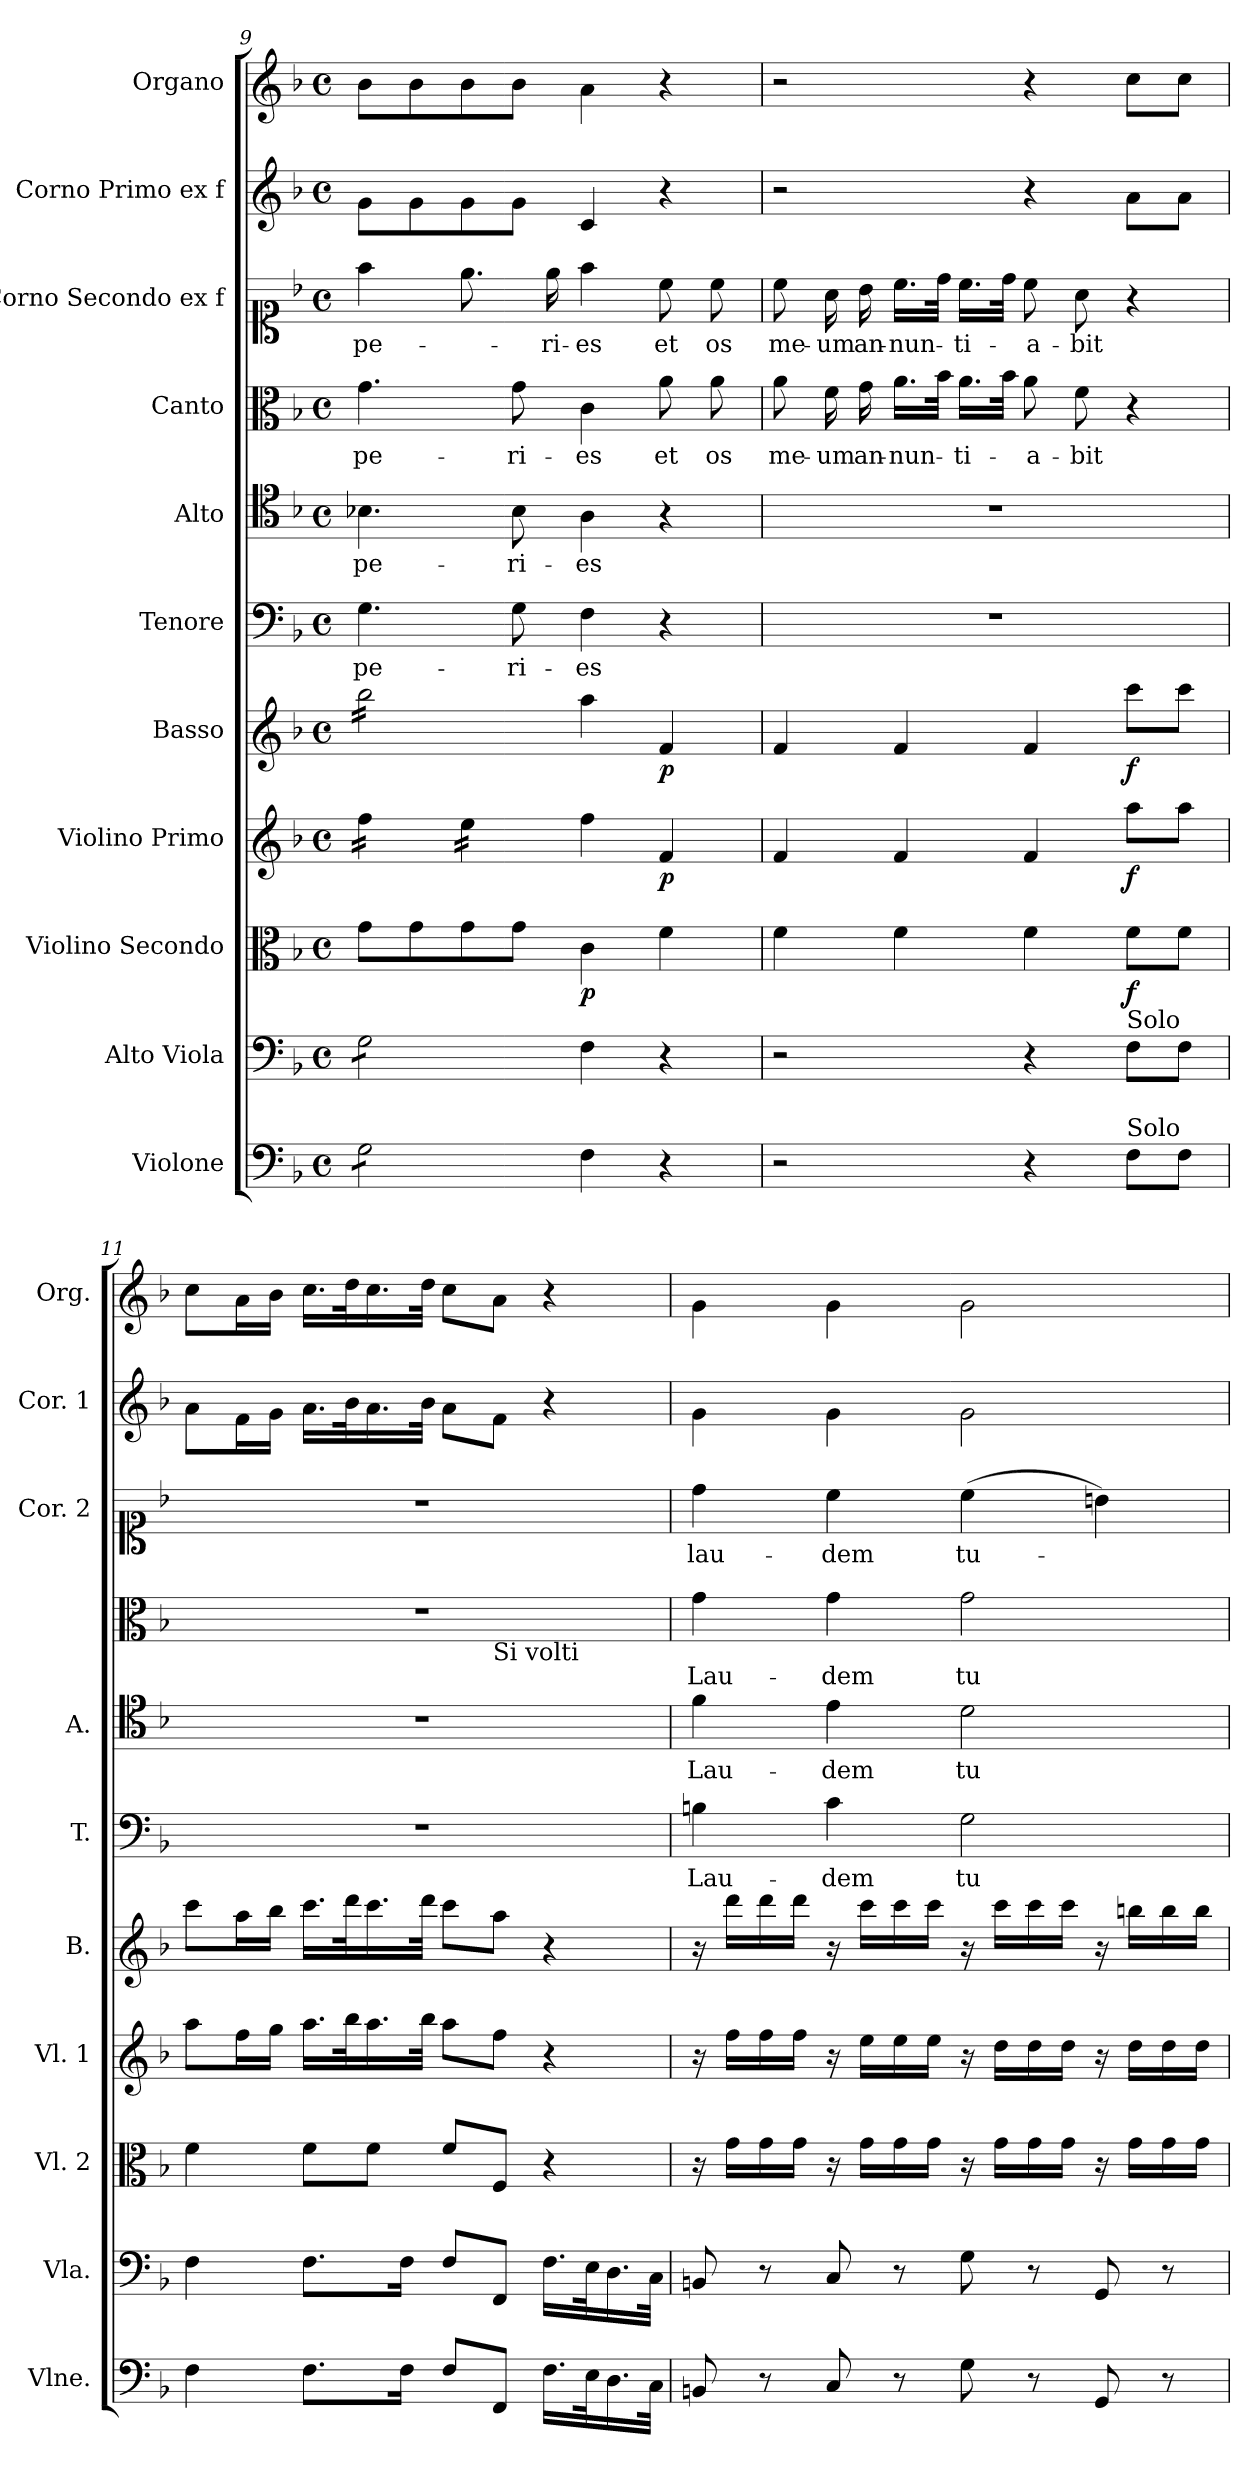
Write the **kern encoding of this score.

**kern	**kern	**kern	**dynam	**kern	**dynam	**kern	**dynam	**kern	**text	**kern	**text	**kern	**text	**kern	**text	**kern	**kern
*part11	*part10	*part9	*part9	*part8	*part8	*part7	*part7	*part6	*part6	*part5	*part5	*part4	*part4	*part3	*part3	*part2	*part1
*staff11	*staff10	*staff9	*staff9	*staff8	*staff8	*staff7	*staff7	*staff6	*staff6	*staff5	*staff5	*staff4	*staff4	*staff3	*staff3	*staff2	*staff1
*I"Violone	*I"Alto Viola	*I"Violino Secondo	*	*I"Violino Primo	*	*I"Basso	*	*I"Tenore	*	*I"Alto	*	*I"Canto	*	*I"Corno Secondo ex f	*	*I"Corno Primo ex f	*I"Organo
*I'Vlne.	*I'Vla.	*I'Vl. 2	*	*I'Vl. 1	*	*I'B.	*	*I'T.	*	*I'A.	*	*	*	*I'Cor. 2	*	*I'Cor. 1	*I'Org.
*clefF4	*clefF4	*clefC3	*	*clefG2	*	*clefG2	*	*clefF4	*	*clefC4	*	*clefC3	*	*clefC1	*	*clefG2	*clefG2
*	*ITrd7c12	*	*	*	*	*	*	*	*	*	*	*	*	*	*	*ITrd0c7	*ITrd0c7
*k[b-]	*k[b-]	*k[b-]	*	*k[b-]	*	*k[b-]	*	*k[b-]	*	*k[b-]	*	*k[b-]	*	*k[b-]	*	*k[b-]	*k[b-]
*M4/4	*M4/4	*M4/4	*	*M4/4	*	*M4/4	*	*M4/4	*	*M4/4	*	*M4/4	*	*M4/4	*	*M4/4	*M4/4
*met(c)	*met(c)	*met(c)	*	*met(c)	*	*met(c)	*	*met(c)	*	*met(c)	*	*met(c)	*	*met(c)	*	*met(c)	*met(c)
=9	=9	=9	=9	=9	=9	=9	=9	=9	=9	=9	=9	=9	=9	=9	=9	=9	=9
*tremolo	*	*	*	*	*	*	*	*	*	*	*	*	*	*	*	*	*
*	*tremolo	*	*	*	*	*	*	*	*	*	*	*	*	*	*	*	*
*	*	*	*	*tremolo	*	*	*	*	*	*	*	*	*	*	*	*	*
*	*	*	*	*	*	*tremolo	*	*	*	*	*	*	*	*	*	*	*
8G\L	8GG\L	8g\L	.	16ff\LL	.	16bb-\LL	.	4.G\	-pe-	4.B-X\	-pe-	4.g\	-pe-	4ff\	-pe-	8g\L	8b-\L
.	.	.	.	16ff\	.	16bb-\	.	.	.	.	.	.	.	.	.	.	.
8G\	8GG\	8g\	.	16ff\	.	16bb-\	.	.	.	.	.	.	.	.	.	8g\	8b-\
.	.	.	.	16ff\JJ	.	16bb-\	.	.	.	.	.	.	.	.	.	.	.
8G\	8GG\	8g\	.	16ee\LL	.	16bb-\	.	.	.	.	.	.	.	8.ee\	.	8g\	8b-\
.	.	.	.	16ee\	.	16bb-\	.	.	.	.	.	.	.	.	.	.	.
8G\J	8GG\J	8g\J	.	16ee\	.	16bb-\	.	8G\	-ri-	8B-\	-ri-	8g\	-ri-	.	.	8g\J	8b-\J
*	*Xtremolo	*	*	*	*	*	*	*	*	*	*	*	*	*	*	*	*
*Xtremolo	*	*	*	*	*	*	*	*	*	*	*	*	*	*	*	*	*
.	.	.	.	16ee\JJ	.	16bb-\JJ	.	.	.	.	.	.	.	16ee\	-ri-	.	.
*	*	*	*	*	*	*Xtremolo	*	*	*	*	*	*	*	*	*	*	*
*	*	*	*	*Xtremolo	*	*	*	*	*	*	*	*	*	*	*	*	*
!	!	!	!LO:DY:b	!	!	!	!	!	!	!	!	!	!	!	!	!	!
4F\	4FF\	4c\	p	4ff\	.	4aa\	.	4F\	-es	4A\	-es	4c\	-es	4ff\	-es	4c/	4a\
!	!	!	!	!	!LO:DY:b	!	!LO:DY:b	!	!	!	!	!	!	!	!	!	!
4r	4r	4f\	.	4f/	p	4f/	p	4r	.	4r	.	8a\	et	8cc\	et	4r	4r
.	.	.	.	.	.	.	.	.	.	.	.	8a\	os	8cc\	os	.	.
!!LO:PB:g=z
=10	=10	=10	=10	=10	=10	=10	=10	=10	=10	=10	=10	=10	=10	=10	=10	=10	=10
2r	2r	4f\	.	4f/	.	4f/	.	1r	.	1r	.	8a\	me-	8cc\	me-	2r	2r
.	.	.	.	.	.	.	.	.	.	.	.	16f\	-um	16a\	-um	.	.
.	.	.	.	.	.	.	.	.	.	.	.	16g\	an-	16b-\	an-	.	.
.	.	4f\	.	4f/	.	4f/	.	.	.	.	.	16.a\LL	-nun-	16.cc\LL	-nun-	.	.
.	.	.	.	.	.	.	.	.	.	.	.	32b-\JJk	.	32dd\JJk	.	.	.
.	.	.	.	.	.	.	.	.	.	.	.	16.a\LL	-ti-	16.cc\LL	-ti-	.	.
.	.	.	.	.	.	.	.	.	.	.	.	32b-\JJk	.	32dd\JJk	.	.	.
4r	4r	4f\	.	4f/	.	4f/	.	.	.	.	.	8a\	-a-	8cc\	-a-	4r	4r
.	.	.	.	.	.	.	.	.	.	.	.	8f\	-bit	8a\	-bit	.	.
!	!LO:TX:a:t=Solo	!	!	!	!	!	!	!	!	!	!	!	!	!	!	!	!
!LO:TX:a:t=Solo	!	!	!	!	!	!	!	!	!	!	!	!	!	!	!	!	!
!	!	!	!LO:DY:b	!	!LO:DY:b	!	!LO:DY:b	!	!	!	!	!	!	!	!	!	!
8F\L	8FF\L	8f\L	f	8aa\L	f	8ccc\L	f	.	.	.	.	4r	.	4r	.	8a\L	8cc\L
8F\J	8FF\J	8f\J	.	8aa\J	.	8ccc\J	.	.	.	.	.	.	.	.	.	8a\J	8cc\J
=11	=11	=11	=11	=11	=11	=11	=11	=11	=11	=11	=11	=11	=11	=11	=11	=11	=11
*	*	*	*	*	*	*	*	*	*	*	*	*^	*	*	*	*	*
4F\	4FF\	4f\	.	8aa\L	.	8ccc\L	.	1r	.	1r	.	1r	2ryy	.	1r	.	8a\L	8cc\L
.	.	.	.	16ff\L	.	16aa\L	.	.	.	.	.	.	.	.	.	.	16f\L	16a\L
.	.	.	.	16gg\JJ	.	16bb-\JJ	.	.	.	.	.	.	.	.	.	.	16g\JJ	16b-\JJ
8.F\L	8.FF\L	8f\L	.	16.aa\LL	.	16.ccc\LL	.	.	.	.	.	.	.	.	.	.	16.a\LL	16.cc\LL
.	.	.	.	32bb-\k	.	32ddd\k	.	.	.	.	.	.	.	.	.	.	32b-\k	32dd\k
.	.	8f\J	.	16.aa\	.	16.ccc\	.	.	.	.	.	.	.	.	.	.	16.a\	16.cc\
16F\Jk	16FF\Jk	.	.	.	.	.	.	.	.	.	.	.	.	.	.	.	.	.
.	.	.	.	32bb-\JJk	.	32ddd\JJk	.	.	.	.	.	.	.	.	.	.	32b-\JJk	32dd\JJk
8F/L	8FF/L	8f/L	.	8aa\L	.	8ccc\L	.	.	.	.	.	.	8ryy	.	.	.	8a\L	8cc\L
!	!	!	!	!	!	!	!	!	!	!	!	!	!LO:TX:b:t=Si volti	!	!	!	!	!
8FF/J	8FFF/J	8F/J	.	8ff\J	.	8aa\J	.	.	.	.	.	.	4.ryy	.	.	.	8f\J	8a\J
16.F\LL	16.FF\LL	4r	.	4r	.	4r	.	.	.	.	.	.	.	.	.	.	4r	4r
32E\k	32EE\k	.	.	.	.	.	.	.	.	.	.	.	.	.	.	.	.	.
16.D\	16.DD\	.	.	.	.	.	.	.	.	.	.	.	.	.	.	.	.	.
32C\JJk	32CC\JJk	.	.	.	.	.	.	.	.	.	.	.	.	.	.	.	.	.
*	*	*	*	*	*	*	*	*	*	*	*	*v	*v	*	*	*	*	*
!!LO:PB:g=z
=12	=12	=12	=12	=12	=12	=12	=12	=12	=12	=12	=12	=12	=12	=12	=12	=12	=12
8BBn/	8BBBn/	16r	.	16r	.	16r	.	4Bn\	Lau-	4f\	Lau-	4g\	Lau-	4dd\	lau-	4g\	4g\
.	.	16g\LL	.	16ff\LL	.	16ddd\LL	.	.	.	.	.	.	.	.	.	.	.
8r	8r	16g\	.	16ff\	.	16ddd\	.	.	.	.	.	.	.	.	.	.	.
.	.	16g\JJ	.	16ff\JJ	.	16ddd\JJ	.	.	.	.	.	.	.	.	.	.	.
8C/	8CC/	16r	.	16r	.	16r	.	4c\	-dem	4e\	-dem	4g\	-dem	4cc\	-dem	4g\	4g\
.	.	16g\LL	.	16ee\LL	.	16ccc\LL	.	.	.	.	.	.	.	.	.	.	.
8r	8r	16g\	.	16ee\	.	16ccc\	.	.	.	.	.	.	.	.	.	.	.
.	.	16g\JJ	.	16ee\JJ	.	16ccc\JJ	.	.	.	.	.	.	.	.	.	.	.
8G\	8GG\	16r	.	16r	.	16r	.	2G\	tu-	2d\	tu-	2g\	tu-	(>4cc\	tu-	2g\	2g\
.	.	16g\LL	.	16dd\LL	.	16ccc\LL	.	.	.	.	.	.	.	.	.	.	.
8r	8r	16g\	.	16dd\	.	16ccc\	.	.	.	.	.	.	.	.	.	.	.
.	.	16g\JJ	.	16dd\JJ	.	16ccc\JJ	.	.	.	.	.	.	.	.	.	.	.
8GG/	8GGG/	16r	.	16r	.	16r	.	.	.	.	.	.	.	4bn\)	.	.	.
.	.	16g\LL	.	16dd\LL	.	16bbn\LL	.	.	.	.	.	.	.	.	.	.	.
8r	8r	16g\	.	16dd\	.	16bb\	.	.	.	.	.	.	.	.	.	.	.
.	.	16g\JJ	.	16dd\JJ	.	16bb\JJ	.	.	.	.	.	.	.	.	.	.	.
=	=	=	=	=	=	=	=	=	=	=	=	=	=	=	=	=	=
*-	*-	*-	*-	*-	*-	*-	*-	*-	*-	*-	*-	*-	*-	*-	*-	*-	*-
